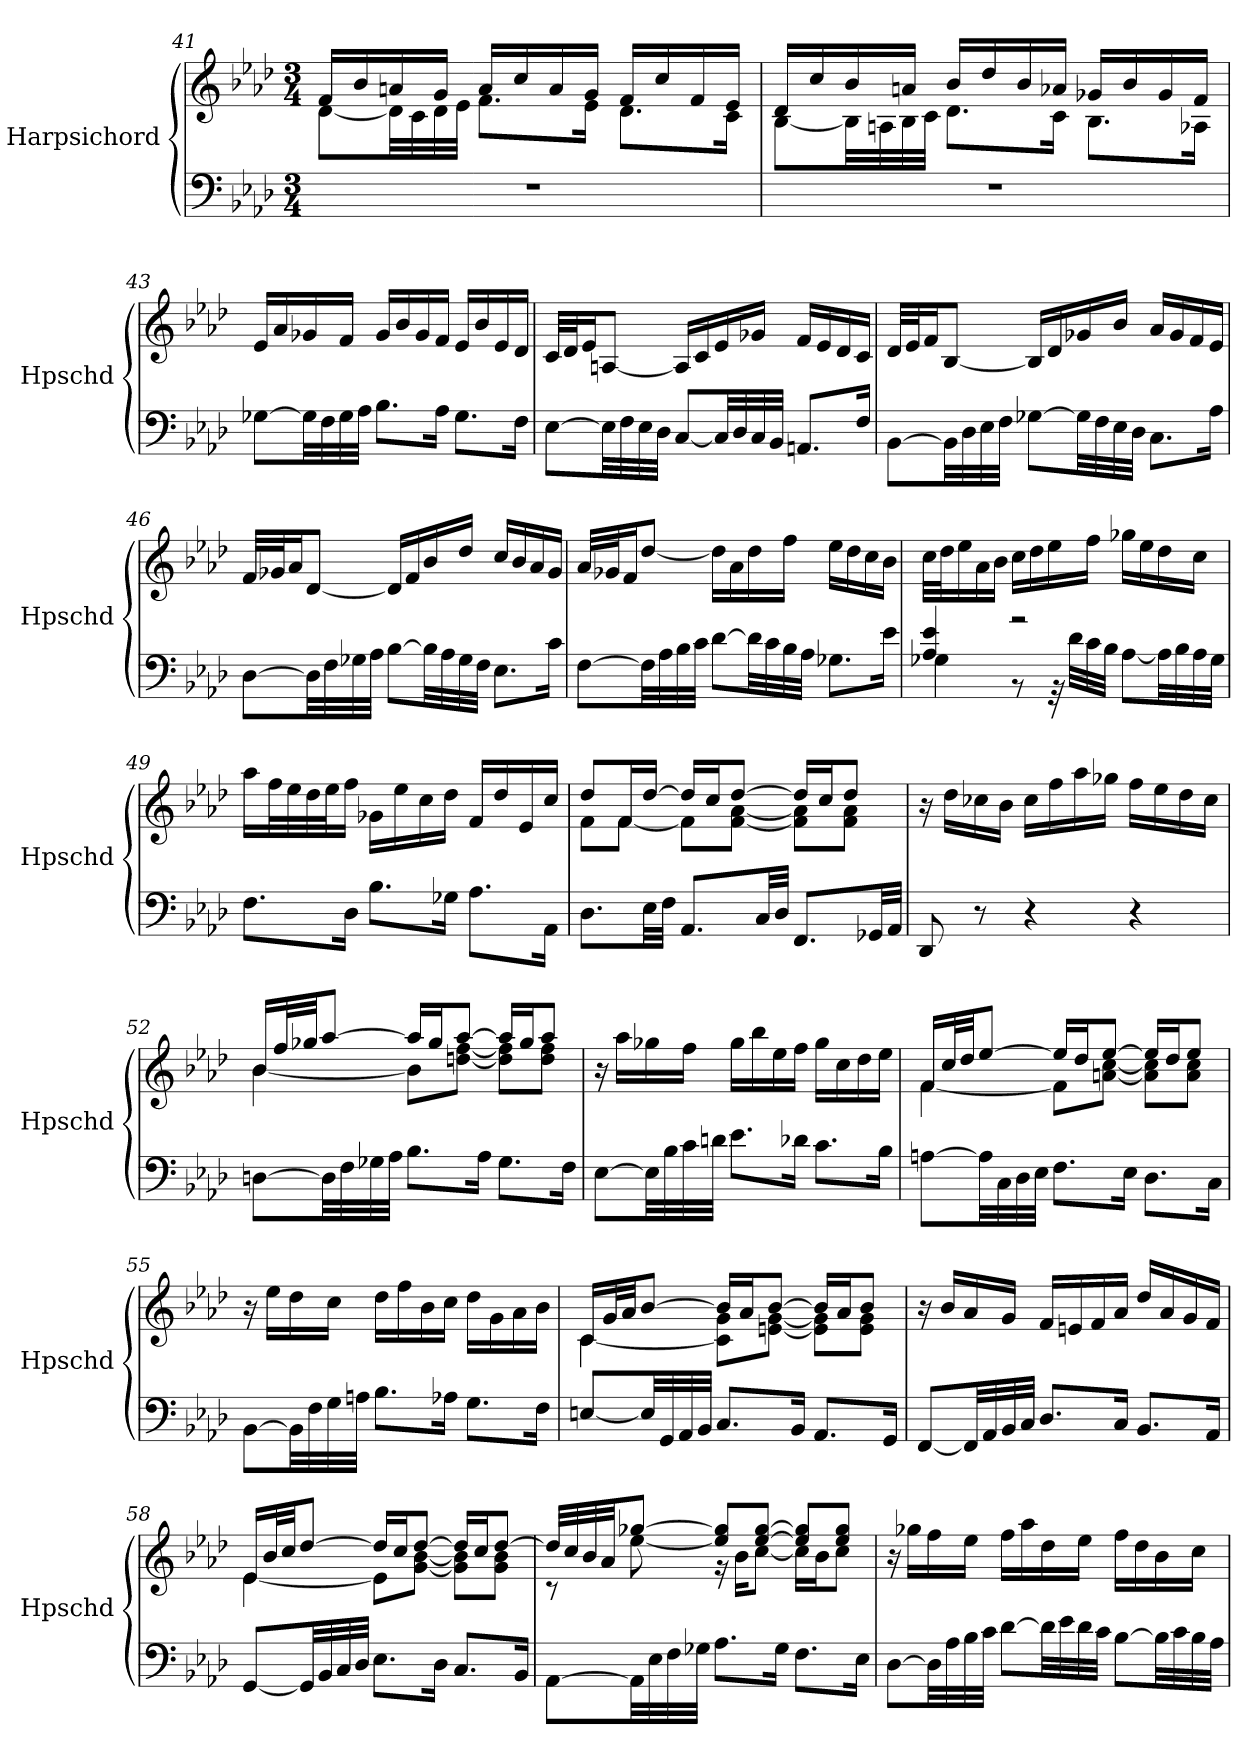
**kern	**kern
*part1	*part1
*staff2	*staff1
*I"Harpsichord	*
*I'Hpschd	*
*clefF4	*clefG2
*k[b-e-a-d-]	*k[b-e-a-d-]
*A-:	*A-:
*M3/4	*M3/4
=41	=41
*	*^
2.r	16f/LL	[8d-\L
.	16b-/	.
.	16an/	32d-\LL]
.	.	32c\
.	16g/JJ	32d-\
.	.	32e-\JJJ
.	16a/LL	8.f\L
.	16cc/	.
.	16a/	.
.	16g/JJ	16e-\Jk
.	16f/LL	8.d-\L
.	16cc/	.
.	16f/	.
.	16e-/JJ	16c\Jk
=42	=42	=42
2.r	16d-/LL	[8B-\L
.	16cc/	.
.	16b-/	32B-\LL]
.	.	32An\
.	16an/JJ	32B-\
.	.	32c\JJJ
.	16b-/LL	8.d-\L
.	16dd-/	.
.	16b-/	.
.	16a-X/JJ	16c\Jk
.	16g-X/LL	8.B-\L
.	16b-/	.
.	16g-/	.
.	16f/JJ	16A-X\Jk
*	*v	*v
=43	=43
[8G-X\L	16e-/LL
.	16a-/
32G-\LL]	16g-X/
32F\	.
32G-\	16f/JJ
32A-\JJJ	.
8.B-\L	16g-/LL
.	16b-/
.	16g-/
16A-\Jk	16f/JJ
8.G-\L	16e-/LL
.	16b-/
.	16e-/
16F\Jk	16d-/JJ
=44	=44
[8E-\L	32c/LLL
.	32d-/J
.	16e-/J
32E-\LL]	[8An/J
32F\	.
32E-\	.
32D-\JJJ	.
[8C/L	16A/LL]
.	16c/
32C/LL]	16e-/
32D-/	.
32C/	16g-X/JJ
32BB-/JJJ	.
8.AAn/L	16f/LL
.	16e-/
.	16d-/
16F/Jk	16c/JJ
=45	=45
[8BB-\L	32d-/LLL
.	32e-/J
.	16f/J
32BB-\LL]	[8B-/J
32D-\	.
32E-\	.
32F\JJJ	.
[8G-X\L	16B-/LL]
.	16d-/
32G-\LL]	16g-X/
32F\	.
32E-\	16b-/JJ
32D-\JJJ	.
8.C\L	16a-/LL
.	16g-/
.	16f/
16A-\Jk	16e-/JJ
=46	=46
[8D-\L	32f/LLL
.	32g-X/J
.	16a-/J
32D-\LL]	[8d-/J
32F\	.
32G-X\	.
32A-\JJJ	.
[8B-\L	16d-/LL]
.	16f/
32B-\LL]	16b-/
32A-\	.
32G-\	16dd-/JJ
32F\JJJ	.
8.E-\L	16cc/LL
.	16b-/
.	16a-/
16c\Jk	16g-/JJ
=47	=47
[8F\L	32a-/LLL
.	32g-X/J
.	16f/J
32F\LL]	[8dd-/J
32A-\	.
32B-\	.
32c\JJJ	.
[8d-\L	16dd-\LL]
.	16a-\
32d-\LL]	16dd-\
32c\	.
32B-\	16ff\JJ
32A-\JJJ	.
8.G-X\L	16ee-\LL
.	16dd-\
.	16cc\
16e-\Jk	16b-\JJ
=48	=48
*^	*
4A-/ 4e-/	4G-X\	32cc\LLL
.	.	32dd-\J
.	.	16ee-\
.	.	16a-\
.	.	16b-\JJ
2r	8r	16cc\LL
.	.	16dd-\
.	32r	16ee-\
.	32d-\LLL	.
.	32c\	16ff\JJ
.	32B-\JJJ	.
.	[8A-\L	16gg-X\LL
.	.	16ee-\
.	32A-\LL]	16dd-\
.	32B-\	.
.	32A-\	16cc\JJ
.	32G-\JJJ	.
*v	*v	*
=49	=49
8.F\L	16aa-\LL
.	32ff\L
.	32ee-\
.	32dd-\
.	32ee-\J
16D-\Jk	16ff\JJ
8.B-\L	16g-X\LL
.	16ee-\
.	16cc\
16G-X\Jk	16dd-\JJ
8.A-\L	16f/LL
.	16dd-/
.	16e-/
16AA-\Jk	16cc/JJ
=50	=50
*	*^
8.D-\L	8dd-/L	8f\L
.	16f/L	[8f\J
32E-\LL	[16dd-/JJ	.
32F\JJJ	.	.
8.AA-/L	16dd-/LL]	8f\L]
.	16cc/J	.
.	[8dd-/J	[8f\ [8a-\J
32C/LL	.	.
32D-/JJJ	.	.
8.FF/L	16dd-/LL]	8f]\ 8a-]\L
.	16cc/J	.
.	8dd-/J	8f\ 8a-\J
32GG-X/LL	.	.
32AA-/JJJ	.	.
*	*v	*v
=51	=51
8DD-/	16r
.	16dd-\LL
8r	16cc-X\
.	16b-\JJ
4r	16cc-\LL
.	16ff\
.	16aa-\
.	16gg-X\JJ
4r	16ff\LL
.	16ee-\
.	16dd-\
.	16cc-\JJ
=52	=52
*	*^
[8Dn\L	16b-/LL	[4b-\
.	32ff/L	.
.	32gg-X/JJ	.
32D\LL]	[8aa-/J	.
32F\	.	.
32G-X\	.	.
32A-\JJJ	.	.
8.B-\L	16aa-/LL]	8b-\L]
.	16gg-/J	.
.	[8aa-/J	[8ddn\ [8ff\J
16A-\Jk	.	.
8.G-\L	16aa-/LL]	8dd]\ 8ff]\L
.	16gg-/J	.
.	8aa-/J	8dd\ 8ff\J
16F\Jk	.	.
*	*v	*v
=53	=53
[8E-\L	16r
.	16aa-\LL
32E-\LL]	16gg-X\
32B-\	.
32c\	16ff\JJ
32dn\JJJ	.
8.e-\L	16gg-\LL
.	16bb-\
.	16ee-\
16d-X\Jk	16ff\JJ
8.c\L	16gg-\LL
.	16cc\
.	16dd-\
16B-\Jk	16ee-\JJ
=54	=54
*	*^
[8An\L	16f/LL	[4f\
.	32cc/L	.
.	32dd-/JJ	.
32A\LL]	[8ee-/J	.
32C\	.	.
32D-\	.	.
32E-\JJJ	.	.
8.F\L	16ee-/LL]	8f\L]
.	16dd-/J	.
.	[8ee-/J	[8an\ [8cc\J
16E-\Jk	.	.
8.D-\L	16ee-/LL]	8a]\ 8cc]\L
.	16dd-/J	.
.	8ee-/J	8a\ 8cc\J
16C\Jk	.	.
*	*v	*v
=55	=55
[8BB-\L	16r
.	16ee-\LL
32BB-\LL]	16dd-\
32F\	.
32G\	16cc\JJ
32An\JJJ	.
8.B-\L	16dd-\LL
.	16ff\
.	16b-\
16A-X\Jk	16cc\JJ
8.G\L	16dd-\LL
.	16g\
.	16a-\
16F\Jk	16b-\JJ
=56	=56
*	*^
[8En/L	16c/LL	[4c\
.	32g/L	.
.	32a-/JJ	.
32E/LL]	[8b-/J	.
32GG/	.	.
32AA-/	.	.
32BB-/JJJ	.	.
8.C/L	16b-/LL]	8c]\ 8g\L
.	16a-/J	.
.	[8b-/J	[8en\ [8g\J
16BB-/Jk	.	.
8.AA-/L	16b-/LL]	8e]\ 8g]\L
.	16a-/J	.
.	8b-/J	8e\ 8g\J
16GG/Jk	.	.
*	*v	*v
=57	=57
[8FF/L	16r
.	16b-/LL
32FF/LL]	16a-/
32AA-/	.
32BB-/	16g/JJ
32C/JJJ	.
8.D-/L	16f/LL
.	16en/
.	16f/
16C/Jk	16a-/JJ
8.BB-/L	16dd-/LL
.	16a-/
.	16g/
16AA-/Jk	16f/JJ
=58	=58
*	*^
[8GG/L	16e-/LL	[4e-\
.	32b-/L	.
.	32cc/JJ	.
32GG/LL]	[8dd-/J	.
32BB-/	.	.
32C/	.	.
32D-/JJJ	.	.
8.E-\L	16dd-/LL]	8e-\L]
.	16cc/J	.
.	[8dd-/J	[8g\ [8b-\J
16D-\Jk	.	.
8.C/L	16dd-/LL]	8g]\ 8b-]\L
.	16cc/J	.
.	[8dd-/J	8g\ 8b-\J
16BB-/Jk	.	.
=59	=59	=59
[8AA-\L	32dd-/LLL]	8r
.	32cc/	.
.	32b-/	.
.	32a-/JJ	.
32AA-\LL]	[8gg-X/J	[8ee-\
32E-\	.	.
32F\	.	.
32G-X\JJJ	.	.
8.A-\L	8ee-]/ 8gg-]/L	16r
.	.	16b-\KL
.	[8ee-/ [8gg-/J	[8cc\J
16G-\Jk	.	.
8.F\L	8ee-]/ 8gg-]/L	16cc\LL]
.	.	16b-\J
.	8ee-/ 8gg-/J	8cc\J
16E-\Jk	.	.
*	*v	*v
=60	=60
[8D-\L	16r
.	16gg-X\LL
32D-\LL]	16ff\
32A-\	.
32B-\	16ee-\JJ
32c\JJJ	.
[8d-\L	16ff\LL
.	16aa-\
32d-\LL]	16dd-\
32e-\	.
32d-\	16ee-\JJ
32c\JJJ	.
[8B-\L	16ff\LL
.	16dd-\
32B-\LL]	16b-\
32c\	.
32B-\	16cc\JJ
32A-\JJJ	.
=	=
*-	*-
